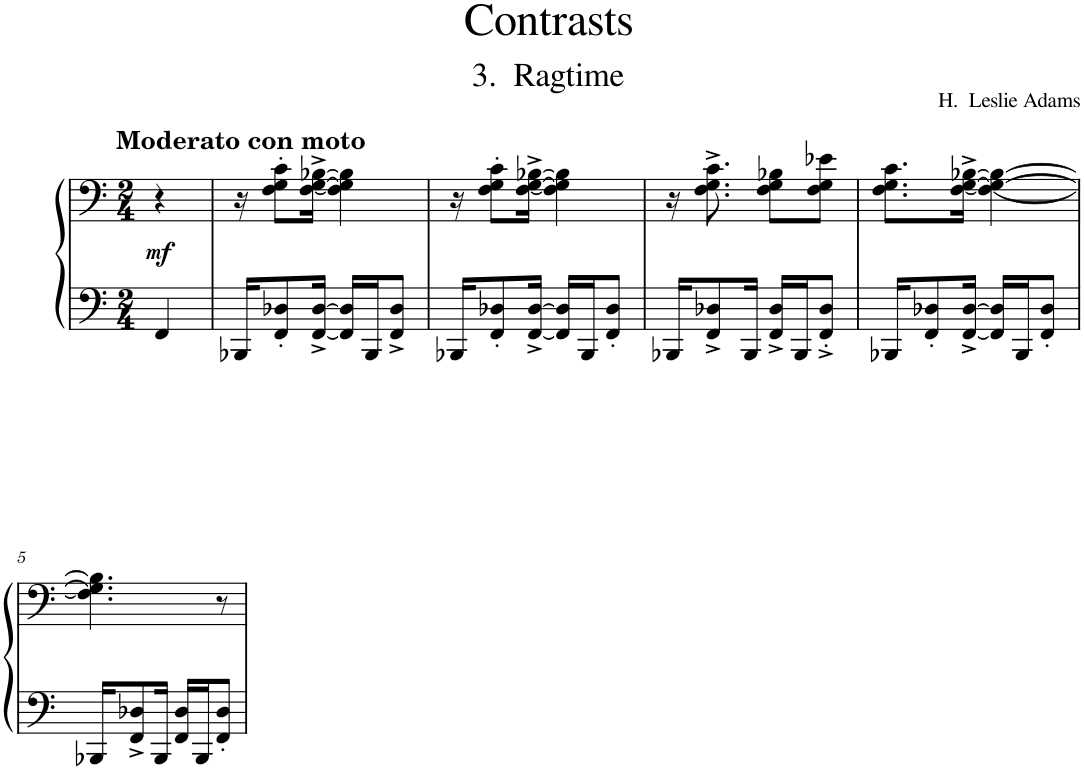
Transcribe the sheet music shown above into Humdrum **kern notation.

**kern	**kern	**dynam
*part1	*part1	*part1
*staff2	*staff1	*staff1/2
*I"Piano	*	*
*I'Pno.	*	*
*clefF4	*clefF4	*
*k[]	*k[]	*
*M2/4	*M2/4	*
=	=	=
!	!LO:TX:a:B:t=Moderato con moto	!
!	!	!LO:DY:b
4FF/	4r	mf
=1	=1	=1
16BBB-X/KL	16r	.
8FF/' 8D-X/'	8F\' 8G\' 8c\'L	.
[16FF/^ [16D-/^Jk	[16F\^ [16G\^ [16B-X\^Jk	.
16FF/] 16D-/]LL	4F\] 4G\] 4B-\]	.
16BBB-/J	.	.
8FF/^ 8D-/^J	.	.
=2	=2	=2
16BBB-X/KL	16r	.
8FF/' 8D-X/'	8F\' 8G\' 8c\'L	.
[16FF/^ [16D-/^Jk	[16F\^ [16G\^ [16B-X\^Jk	.
16FF/] 16D-/]LL	4F\] 4G\] 4B-\]	.
16BBB-/J	.	.
8FF/' 8D-/'J	.	.
=3	=3	=3
16BBB-X/KL	16r	.
8FF/^ 8D-X/^	8.F\^ 8.G\^ 8.c\^	.
16BBB-/Jk	.	.
16FF/^ 16D-/^LL	8F\ 8G\ 8B-X\L	.
16BBB-/J	.	.
8FF/'^ 8D-/'^J	8F\ 8G\ 8e-X\J	.
=4	=4	=4
16BBB-X/KL	8.F\ 8.G\ 8.c\L	.
8FF/' 8D-X/'	.	.
[16FF/^ [16D-/^Jk	[16F\^ [16G\^ [16B-X\^Jk	.
16FF/] 16D-/]LL	4F\_ 4G\_ 4B-\_	.
16BBB-/J	.	.
8FF/' 8D-/'J	.	.
!!LO:LB:g=z
=5	=5	=5
16BBB-X/KL	4.F\] 4.G\] 4.B-\]	.
8FF/^ 8D-X/^	.	.
16BBB-/Jk	.	.
16FF/ 16D-/LL	.	.
16BBB-/J	.	.
8FF/' 8D-/'J	8r	.
=	=	=
*-	*-	*-
